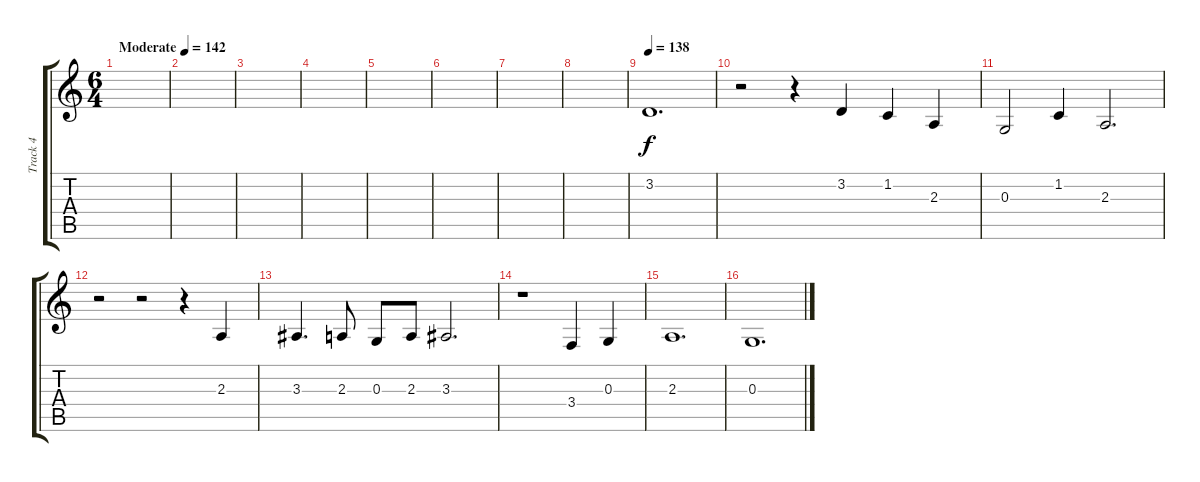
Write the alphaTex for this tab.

\track ("Track 4" "Track 4") {instrument lead6voice}
\staff {score tabs}
\tuning (E4 B3 G3 D3 A2 E2) {hide}
\ts (6 4)
\tempo (142 "Moderate")
\clef g2
\ks c
|
|
|
|
|
|
|
|
\tempo 138
3.2.1{d} |
r.2 r.4 3.2.4 1.2.4 2.3.4 |
0.3.2 1.2.4 2.3.2{d} |
r.2 r.2 r.4 2.3.4 |
3.3.4{d} 2.3.8 0.3.8 2.3.8 3.3.2{d} |
r.1 3.4.4 0.3.4 |
2.3.1{d} |
0.3.1{d}
